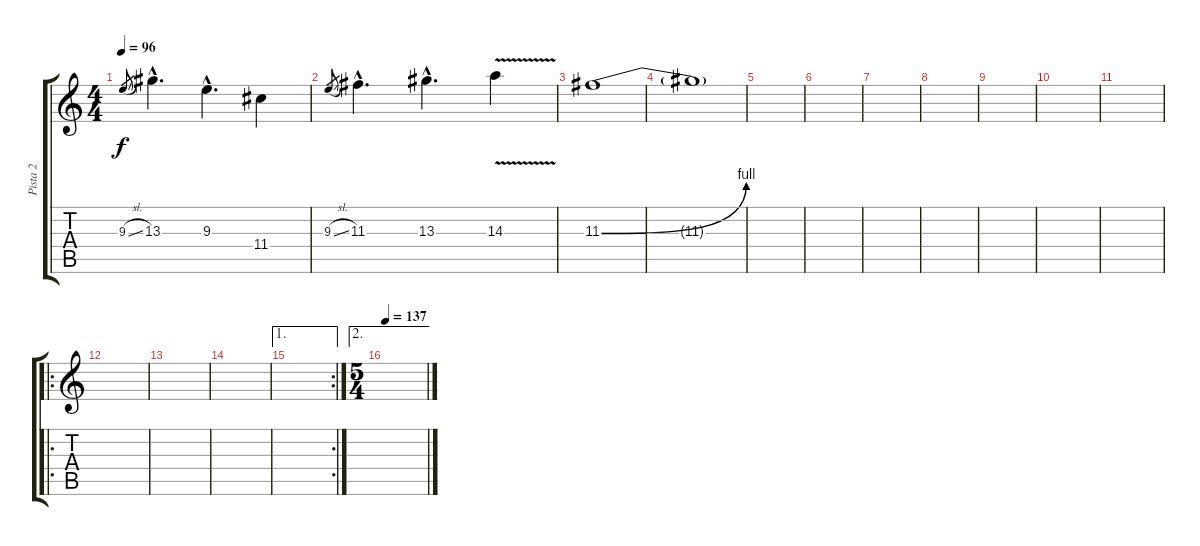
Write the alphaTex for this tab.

\track ("Pista 2" "Pista 2") {instrument overdrivenguitar}
\staff {score tabs}
\tuning (E4 B3 G3 D3 A2 E2) {hide}
\ts (4 4)
\tempo 96
\clef g2
\ks c
9.3{sl}.8{gr dy f} 13.3{hac}.4{d} 9.3{hac}.4{d} 11.4.4 |
9.3{sl}.8{gr} 11.3{hac}.4{d} 13.3{hac}.4{d} 14.3{v}.4 |
11.3{be (bend 0 0 60 4)}.1 |
11.3{t}.1 |
|
|
|
|
|
|
|
\ro
|
|
|
\ae 1
\rc 2
|
\ae 2
\ts (5 4)
\tempo 137
